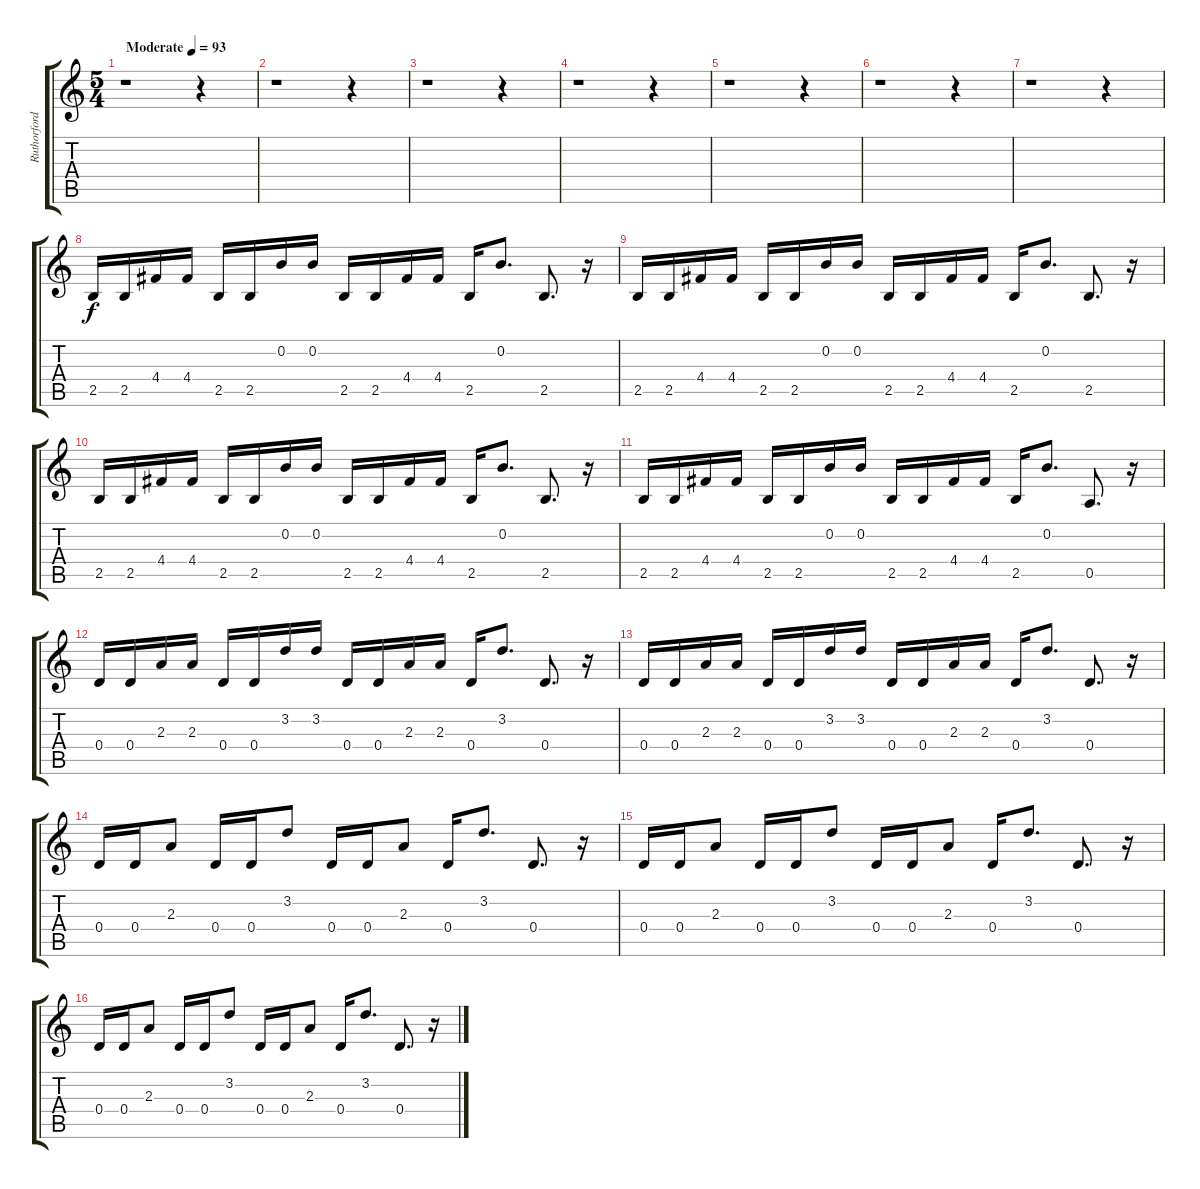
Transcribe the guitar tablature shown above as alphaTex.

\track ("Ruthorford- guita" "Ruthorford") {instrument distortionguitar}
\staff {score tabs}
\tuning (E4 B3 G3 D3 A2 E2) {hide}
\ts (5 4)
\tempo (93 "Moderate")
\clef g2
\ks c
r.1{dy f instrument distortionguitar} r.4 |
r.1 r.4 |
r.1 r.4 |
r.1 r.4 |
r.1 r.4 |
r.1 r.4 |
r.1 r.4 |
2.5.16 2.5.16 4.4.16 4.4.16 2.5.16 2.5.16 0.2.16 0.2.16 2.5.16 2.5.16 4.4.16 4.4.16 2.5.16 0.2.8{d} 2.5.8{d} r.16 |
2.5.16 2.5.16 4.4.16 4.4.16 2.5.16 2.5.16 0.2.16 0.2.16 2.5.16 2.5.16 4.4.16 4.4.16 2.5.16 0.2.8{d} 2.5.8{d} r.16 |
2.5.16 2.5.16 4.4.16 4.4.16 2.5.16 2.5.16 0.2.16 0.2.16 2.5.16 2.5.16 4.4.16 4.4.16 2.5.16 0.2.8{d} 2.5.8{d} r.16 |
2.5.16 2.5.16 4.4.16 4.4.16 2.5.16 2.5.16 0.2.16 0.2.16 2.5.16 2.5.16 4.4.16 4.4.16 2.5.16 0.2.8{d} 0.5.8{d} r.16 |
0.4.16 0.4.16 2.3.16 2.3.16 0.4.16 0.4.16 3.2.16 3.2.16 0.4.16 0.4.16 2.3.16 2.3.16 0.4.16 3.2.8{d} 0.4.8{d} r.16 |
0.4.16 0.4.16 2.3.16 2.3.16 0.4.16 0.4.16 3.2.16 3.2.16 0.4.16 0.4.16 2.3.16 2.3.16 0.4.16 3.2.8{d} 0.4.8{d} r.16 |
0.4.16 0.4.16 2.3.8 0.4.16 0.4.16 3.2.8 0.4.16 0.4.16 2.3.8 0.4.16 3.2.8{d} 0.4.8{d} r.16 |
0.4.16 0.4.16 2.3.8 0.4.16 0.4.16 3.2.8 0.4.16 0.4.16 2.3.8 0.4.16 3.2.8{d} 0.4.8{d} r.16 |
0.4.16 0.4.16 2.3.8 0.4.16 0.4.16 3.2.8 0.4.16 0.4.16 2.3.8 0.4.16 3.2.8{d} 0.4.8{d} r.16
